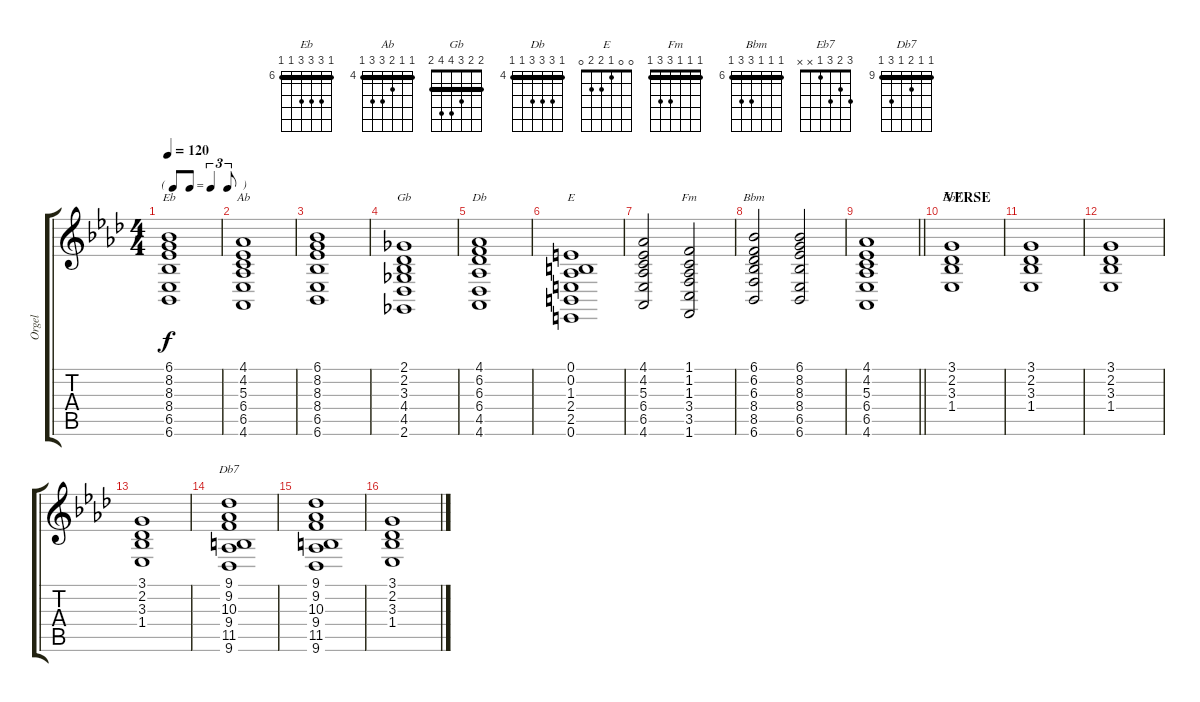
\track ("Orgel" "Orgel") {instrument churchorgan}
\staff {score tabs}
\tuning (E4 B3 G3 D3 A2 E2) {hide}
\chord ("Eb" 6 8 8 8 6 6) {firstfret 6 barre 6}
\chord ("Ab" 4 4 5 6 6 4) {firstfret 4 barre 4}
\chord ("Gb" 2 2 3 4 4 2) {barre 2}
\chord ("Db" 4 6 6 6 4 4) {firstfret 4 barre 4}
\chord ("E" 0 0 1 2 2 0)
\chord ("Fm" 1 1 1 3 3 1) {barre 1}
\chord ("Bbm" 6 6 6 8 8 6) {firstfret 6 barre 6}
\chord ("Eb7" 3 2 3 1 x x)
\chord ("Db7" 9 9 10 9 11 9) {firstfret 9 barre 9}
\ts (4 4)
\tf triplet8th
\tempo 120
\clef g2
\ks ab
(6.1 8.2 8.3 8.4 6.5 6.6).1{ch "Eb" dy f} |
(4.1 4.2 5.3 6.4 6.5 4.6).1{ch "Ab"} |
(6.1 8.2 8.3 8.4 6.5 6.6).1 |
(2.1 2.2 3.3 4.4 4.5 2.6).1{ch "Gb"} |
(4.1 6.2 6.3 6.4 4.5 4.6).1{ch "Db"} |
(0.1 0.2 1.3 2.4 2.5 0.6).1{ch "E"} |
(4.1 4.2 5.3 6.4 6.5 4.6).2 (1.1 1.2 1.3 3.4 3.5 1.6).2{ch "Fm"} |
(6.1 6.2 6.3 8.4 8.5 6.6).2{ch "Bbm"} (6.1 8.2 8.3 8.4 6.5 6.6).2 |
\barLineRight lightlight
(4.1 4.2 5.3 6.4 6.5 4.6).1 |
\section ("" "VERSE")
(3.1 2.2 3.3 1.4).1{ch "Eb7"} |
(3.1 2.2 3.3 1.4).1 |
(3.1 2.2 3.3 1.4).1 |
(3.1 2.2 3.3 1.4).1 |
(9.1 9.2 10.3 9.4 11.5 9.6).1{ch "Db7"} |
(9.1 9.2 10.3 9.4 11.5 9.6).1 |
(3.1 2.2 3.3 1.4).1
